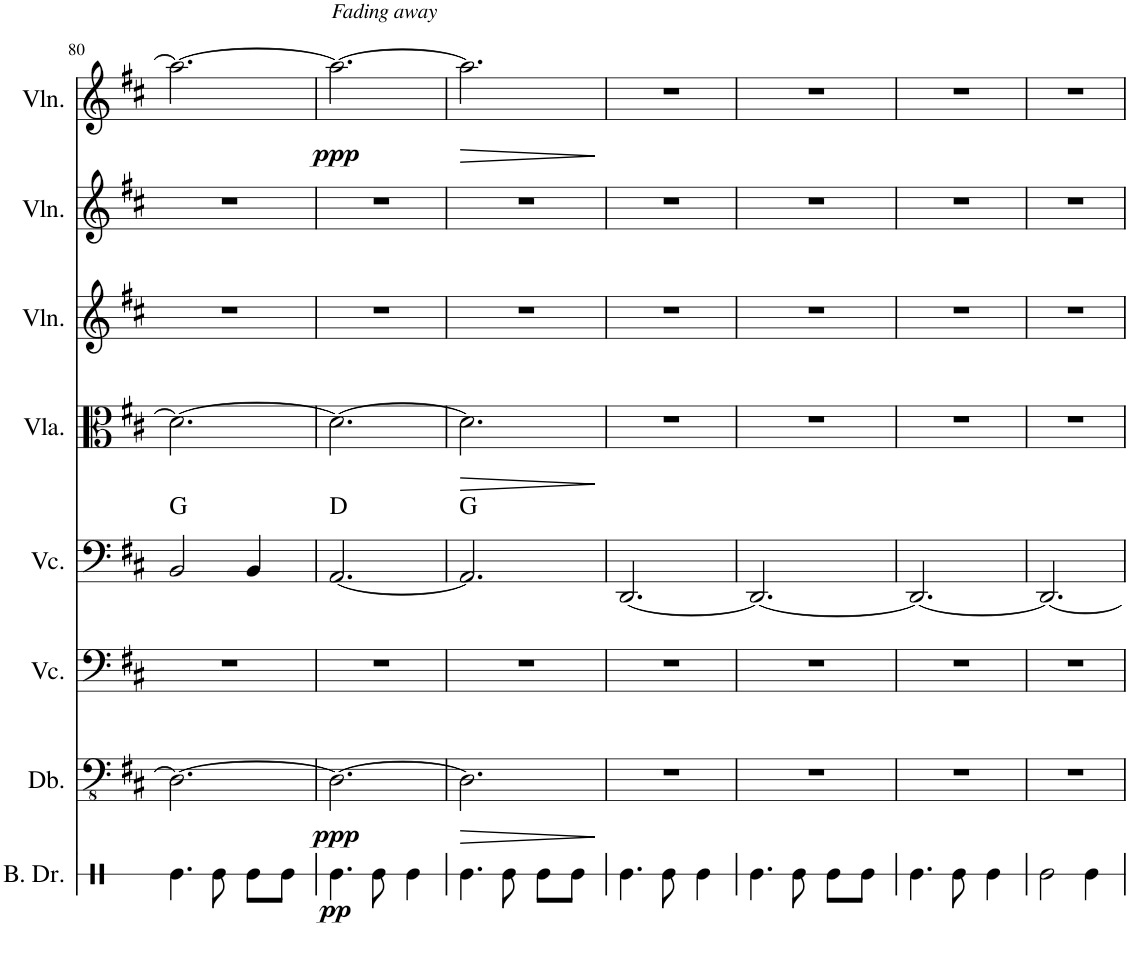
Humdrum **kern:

**kern	**dynam	**kern	**dynam	**kern	**kern	**harte	**kern	**dynam	**kern	**kern	**kern	**dynam
*part8	*part8	*part7	*part7	*part6	*part5	*part5	*part4	*part4	*part3	*part2	*part1	*part1
*staff8	*staff8	*staff7	*staff7	*staff6	*staff5	*	*staff4	*staff4	*staff3	*staff2	*staff1	*staff1
*I"Bass Drum	*	*I"Double Bass	*	*I"Violoncello	*I"Violoncello	*	*I"Viola	*	*I"Violin	*I"Violin	*I"Violin	*
*I'B. Dr.	*	*I'Db.	*	*I'Vc.	*I'Vc.	*	*I'Vla.	*	*I'Vln.	*I'Vln.	*I'Vln.	*
!!LO:PB:g=z
*clefX	*	*clefFv4	*	*clefF4	*clefF4	*	*clefC3	*	*clefG2	*clefG2	*clefG2	*
*	*	*Trd7c12	*	*	*	*	*	*	*	*	*	*
*k[]	*	*k[f#c#]	*	*k[f#c#]	*k[f#c#]	*	*k[f#c#]	*	*k[f#c#]	*k[f#c#]	*k[f#c#]	*
*M3/4	*	*M3/4	*	*M3/4	*M3/4	*	*M3/4	*	*M3/4	*M3/4	*M3/4	*
=80	=80	=80	=80	=80	=80	=80	=80	=80	=80	=80	=80	=80
4.Re\	.	2.DD\_	.	2.r	2BB/	G:maj	2.d\_	.	2.r	2.r	2.aa\_	.
8Re\	.	.	.	.	.	.	.	.	.	.	.	.
8Re\L	.	.	.	.	4BB/	.	.	.	.	.	.	.
8Re\J	.	.	.	.	.	.	.	.	.	.	.	.
=81	=81	=81	=81	=81	=81	=81	=81	=81	=81	=81	=81	=81
!	!	!	!	!	!	!	!	!	!	!	!LO:TX:a:i:t=Fading away	!
!	!LO:DY:b	!	!LO:DY:b	!	!	!	!	!	!	!	!	!LO:DY:b
4.Re\	pp	2.DD\_	ppp	2.r	[2.AA/	D:maj	2.d\_	.	2.r	2.r	2.aa\_	ppp
8Re\	.	.	.	.	.	.	.	.	.	.	.	.
4Re\	.	.	.	.	.	.	.	.	.	.	.	.
=82	=82	=82	=82	=82	=82	=82	=82	=82	=82	=82	=82	=82
!	!	!	!LO:HP:b	!	!	!	!	!LO:HP:b	!	!	!	!LO:HP:b
4.Re\	.	2.DD\]	>	2.r	2.AA/]	G:maj	2.d\]	>	2.r	2.r	2.aa\]	>
8Re\	.	.	.	.	.	.	.	.	.	.	.	.
8Re\L	.	.	.	.	.	.	.	.	.	.	.	.
8Re\J	.	.	.	.	.	.	.	.	.	.	.	.
.	.	.	]	.	.	.	.	]	.	.	.	]
=83	=83	=83	=83	=83	=83	=83	=83	=83	=83	=83	=83	=83
4.Re\	.	2.r	.	2.r	[2.DD/	.	2.r	.	2.r	2.r	2.r	.
8Re\	.	.	.	.	.	.	.	.	.	.	.	.
4Re\	.	.	.	.	.	.	.	.	.	.	.	.
=84	=84	=84	=84	=84	=84	=84	=84	=84	=84	=84	=84	=84
4.Re\	.	2.r	.	2.r	2.DD/_	.	2.r	.	2.r	2.r	2.r	.
8Re\	.	.	.	.	.	.	.	.	.	.	.	.
8Re\L	.	.	.	.	.	.	.	.	.	.	.	.
8Re\J	.	.	.	.	.	.	.	.	.	.	.	.
=85	=85	=85	=85	=85	=85	=85	=85	=85	=85	=85	=85	=85
4.Re\	.	2.r	.	2.r	2.DD/_	.	2.r	.	2.r	2.r	2.r	.
8Re\	.	.	.	.	.	.	.	.	.	.	.	.
4Re\	.	.	.	.	.	.	.	.	.	.	.	.
=86	=86	=86	=86	=86	=86	=86	=86	=86	=86	=86	=86	=86
2Re\	.	2.r	.	2.r	2.DD/_	.	2.r	.	2.r	2.r	2.r	.
4Re\	.	.	.	.	.	.	.	.	.	.	.	.
=	=	=	=	=	=	=	=	=	=	=	=	=
*-	*-	*-	*-	*-	*-	*-	*-	*-	*-	*-	*-	*-
